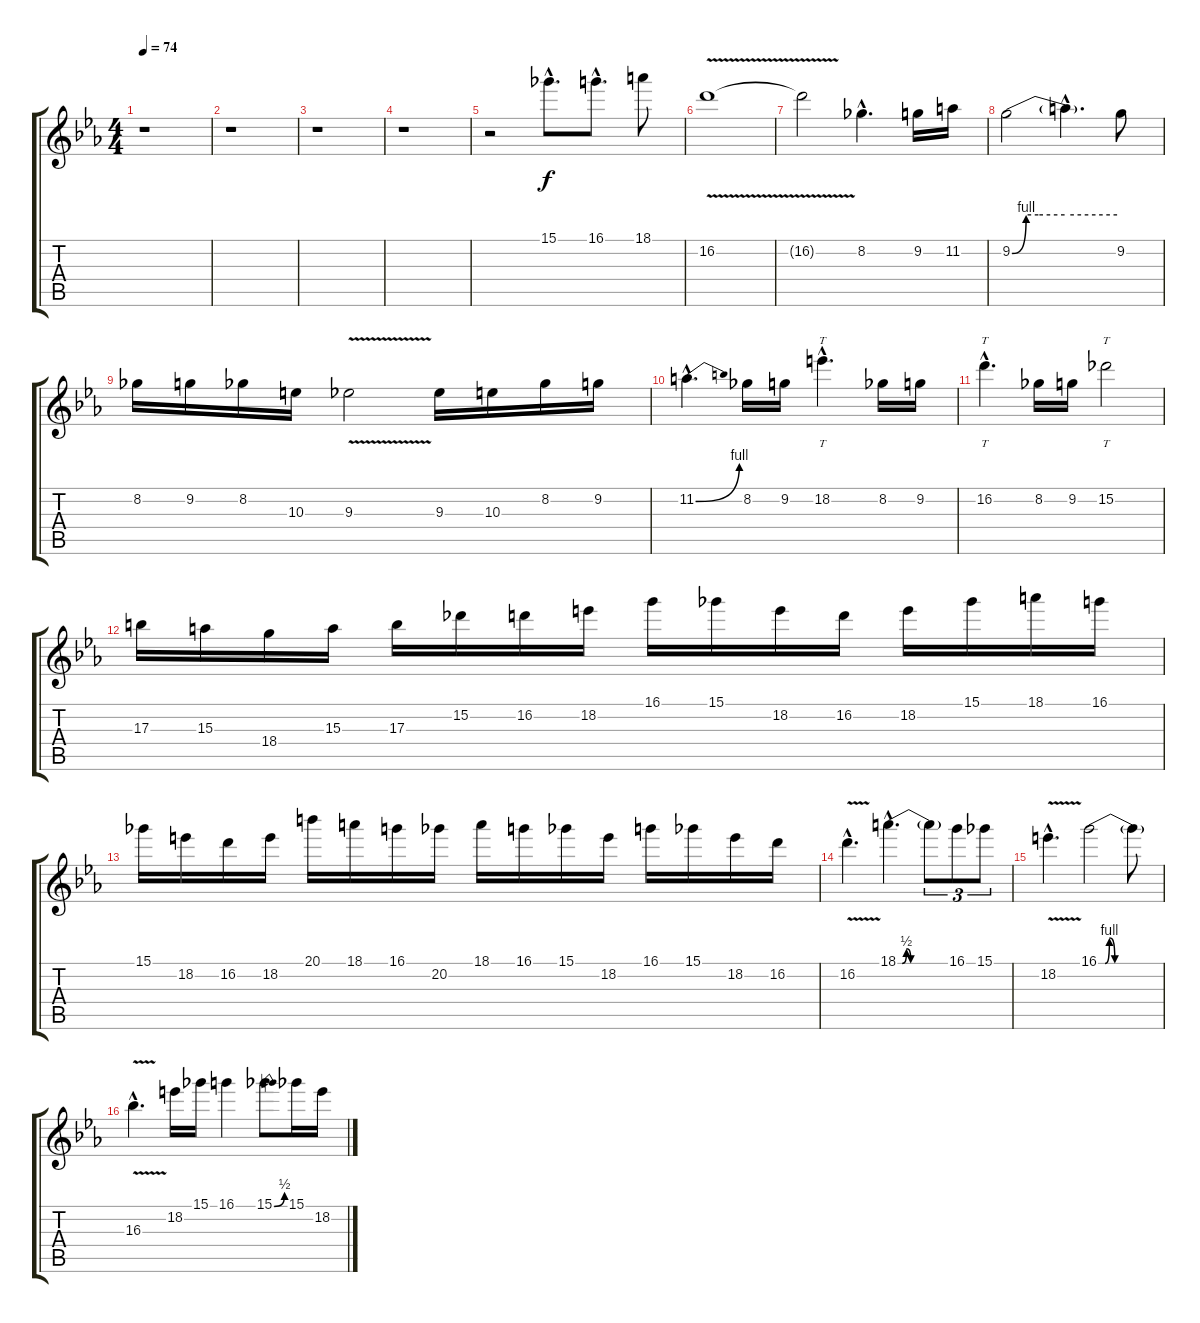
\track "" {instrument distortionguitar}
\staff {score tabs}
\tuning (Eb4 Bb3 Gb3 Db3 Ab2 Eb2) {hide}
\ts (4 4)
\tempo 74
\clef g2
\ks cminor
r.1{dy f} |
r.1 |
r.1 |
r.1 |
r.2 15.1{hac}.8{d} 16.1{hac}.8{d} 18.1.8 |
16.2{v}.1 |
16.2{t}.2 8.2{hac}.4{d} 9.2.16 11.2.16 |
9.2{be (custom 0 0 8 4 15 4 30 4 60 4)}.2 9.2{hac t}.4{d} 9.2.8 |
8.2.16 9.2.16 8.2.16 10.3.16 9.3{v}.2 9.3.16 10.3.16 8.2.16 9.2.16 |
11.2{be (bend 0 0 60 4) hac}.4{d} 8.2.16 9.2.16 18.2{hac}.4{tt d} 8.2.16 9.2.16 |
16.2{hac}.4{tt d} 8.2.16 9.2.16 15.2.2{tt} |
17.3.16 15.3.16 18.4.16 15.3.16 17.3.16 15.2.16 16.2.16 18.2.16 16.1.16 15.1.16 18.2.16 16.2.16 18.2.16 15.1.16 18.1.16 16.1.16 |
15.1.16 18.2.16 16.2.16 18.2.16 20.1.16 18.1.16 16.1.16 20.2.16 18.1.16 16.1.16 15.1.16 18.2.16 16.1.16 15.1.16 18.2.16 16.2.16 |
16.2{v hac}.4{d} 18.1{be (custom 0 0 5 0 10 2 15 0 60 0) hac}.4{d} 18.1{t}.8{tu (3 2)} 16.1.8{tu (3 2)} 15.1.8{tu (3 2)} |
18.2{v hac}.4{d} 16.1{be (custom 0 0 6 0 10 4 15 0 60 0)}.2 16.1{t}.8 |
16.3{v hac}.4{d} 18.2.16 15.1.16 16.1.4 15.1{be (bend 0 0 60 2)}.8 15.1.16 18.2.16
